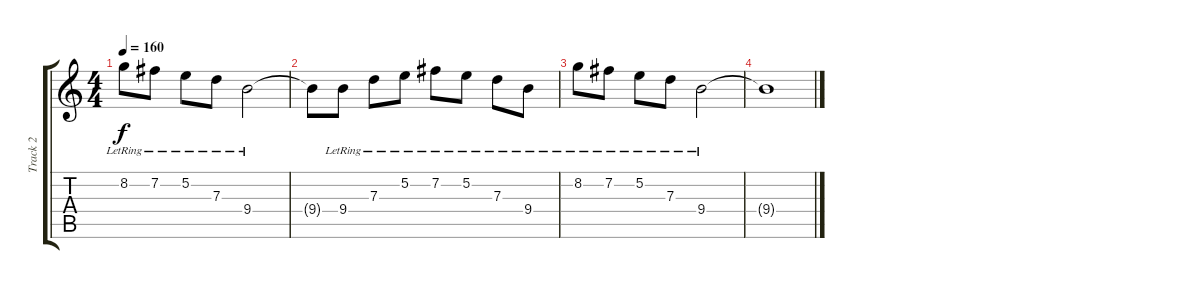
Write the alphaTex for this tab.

\track ("Track 2" "Track 2") {instrument acousticguitarnylon}
\staff {score tabs}
\tuning (E4 B3 G3 D3 A2 E2) {hide}
\ts (4 4)
\tempo 160
\clef g2
\ks c
8.2{lr}.8{dy f} 7.2{lr}.8 5.2{lr}.8 7.3{lr}.8 9.4{lr}.2 |
9.4{t}.8 9.4{lr}.8 7.3{lr}.8 5.2{lr}.8 7.2{lr}.8 5.2{lr}.8 7.3{lr}.8 9.4{lr}.8 |
8.2{lr}.8 7.2{lr}.8 5.2{lr}.8 7.3{lr}.8 9.4{lr}.2 |
9.4{t}.1
